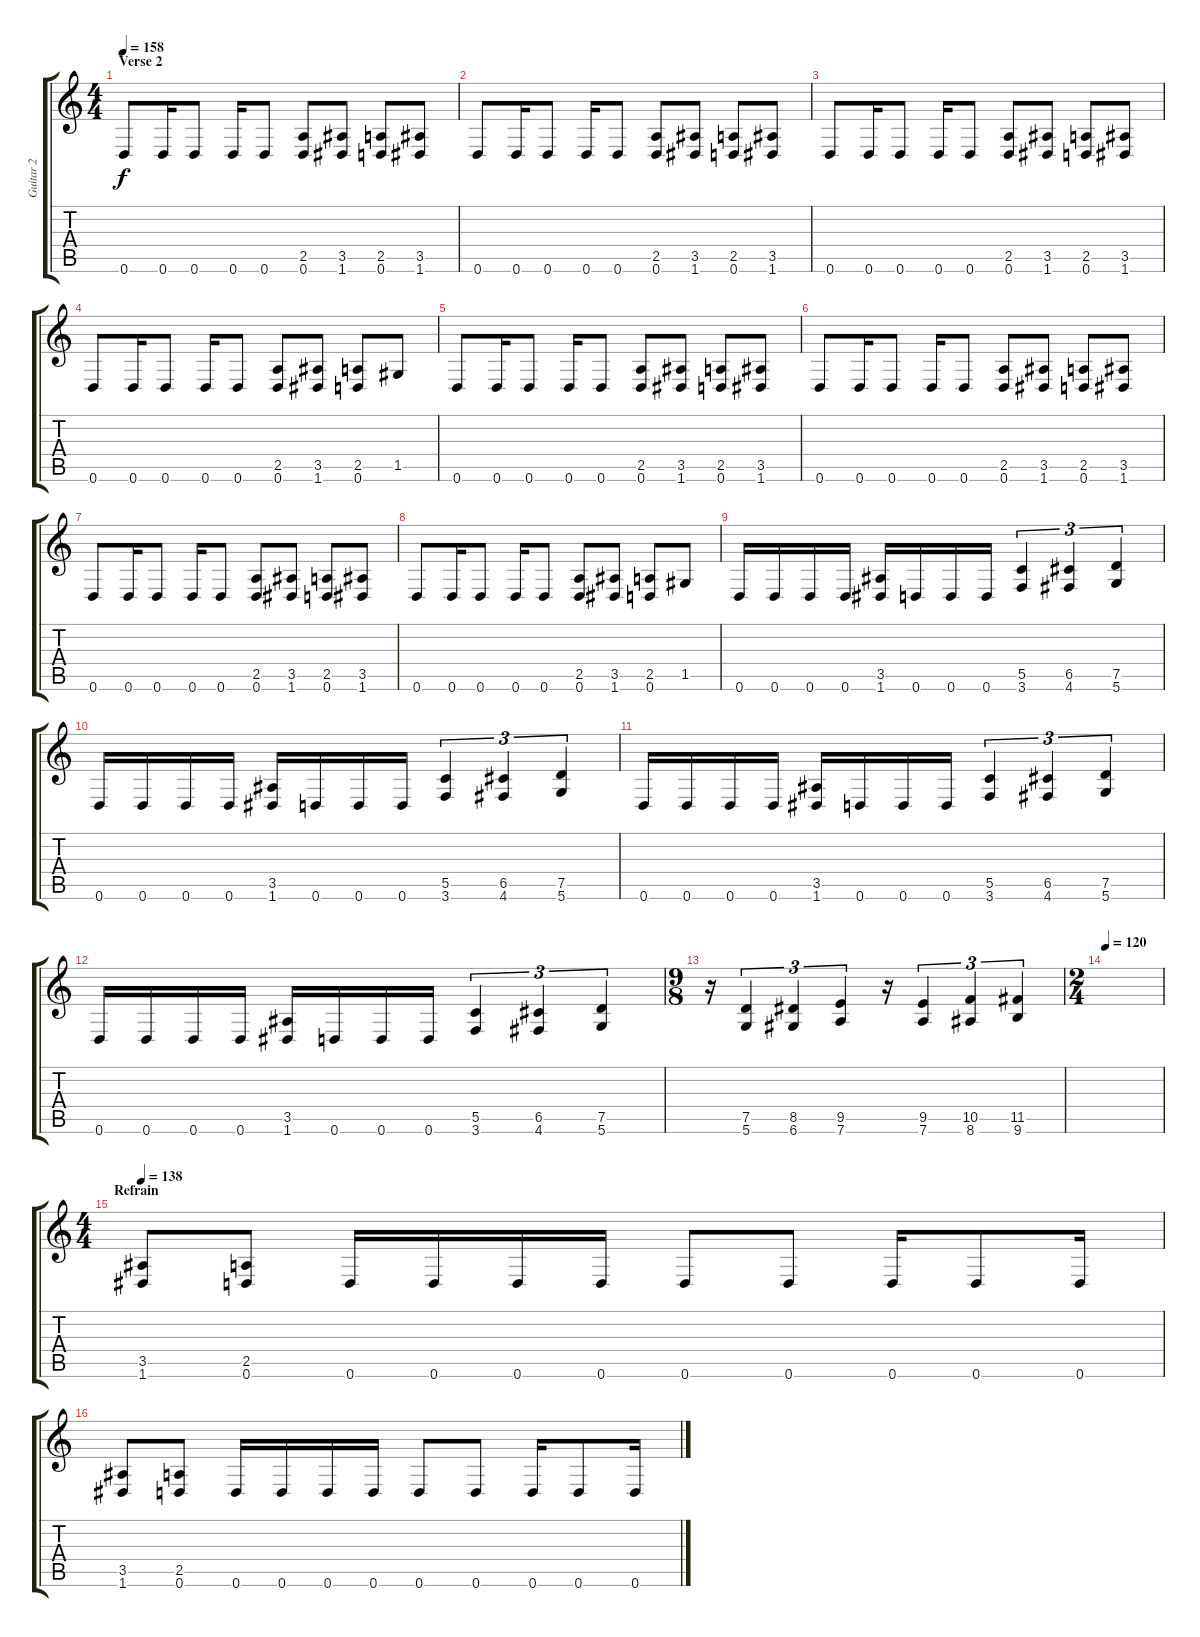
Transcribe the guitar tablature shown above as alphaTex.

\track ("Guitar 2" "Guitar 2") {instrument distortionguitar}
\staff {score tabs}
\tuning (D4 A3 F3 C3 G2 D2) {hide}
\ts (4 4)
\section ("" "Verse 2")
\tempo 158
\clef g2
\ks c
0.6.8{dy f instrument distortionguitar} 0.6.16 0.6.8 0.6.16 0.6.8 (2.5 0.6).8 (3.5 1.6).8 (2.5 0.6).8 (3.5 1.6).8 |
0.6.8 0.6.16 0.6.8 0.6.16 0.6.8 (2.5 0.6).8 (3.5 1.6).8 (2.5 0.6).8 (3.5 1.6).8 |
0.6.8 0.6.16 0.6.8 0.6.16 0.6.8 (2.5 0.6).8 (3.5 1.6).8 (2.5 0.6).8 (3.5 1.6).8 |
0.6.8 0.6.16 0.6.8 0.6.16 0.6.8 (2.5 0.6).8 (3.5 1.6).8 (2.5 0.6).8 1.5.8 |
0.6.8 0.6.16 0.6.8 0.6.16 0.6.8 (2.5 0.6).8 (3.5 1.6).8 (2.5 0.6).8 (3.5 1.6).8 |
0.6.8 0.6.16 0.6.8 0.6.16 0.6.8 (2.5 0.6).8 (3.5 1.6).8 (2.5 0.6).8 (3.5 1.6).8 |
0.6.8 0.6.16 0.6.8 0.6.16 0.6.8 (2.5 0.6).8 (3.5 1.6).8 (2.5 0.6).8 (3.5 1.6).8 |
0.6.8 0.6.16 0.6.8 0.6.16 0.6.8 (2.5 0.6).8 (3.5 1.6).8 (2.5 0.6).8 1.5.8 |
0.6.16 0.6.16 0.6.16 0.6.16 (3.5 1.6).16 0.6.16 0.6.16 0.6.16 (5.5 3.6).4{tu (3 2)} (6.5 4.6).4{tu (3 2)} (7.5 5.6).4{tu (3 2)} |
0.6.16 0.6.16 0.6.16 0.6.16 (3.5 1.6).16 0.6.16 0.6.16 0.6.16 (5.5 3.6).4{tu (3 2)} (6.5 4.6).4{tu (3 2)} (7.5 5.6).4{tu (3 2)} |
0.6.16 0.6.16 0.6.16 0.6.16 (3.5 1.6).16 0.6.16 0.6.16 0.6.16 (5.5 3.6).4{tu (3 2)} (6.5 4.6).4{tu (3 2)} (7.5 5.6).4{tu (3 2)} |
0.6.16 0.6.16 0.6.16 0.6.16 (3.5 1.6).16 0.6.16 0.6.16 0.6.16 (5.5 3.6).4{tu (3 2)} (6.5 4.6).4{tu (3 2)} (7.5 5.6).4{tu (3 2)} |
\ts (9 8)
r.16 (7.5 5.6).4{tu (3 2)} (8.5 6.6).4{tu (3 2)} (9.5 7.6).4{tu (3 2)} r.16 (9.5 7.6).4{tu (3 2)} (10.5 8.6).4{tu (3 2)} (11.5 9.6).4{tu (3 2)} |
\ts (2 4)
\tempo 120
|
\ts (4 4)
\section ("" "Refrain")
\tempo 138
(3.5 1.6).8 (2.5 0.6).8 0.6.16 0.6.16 0.6.16 0.6.16 0.6.8 0.6.8 0.6.16 0.6.8 0.6.16 |
(3.5 1.6).8 (2.5 0.6).8 0.6.16 0.6.16 0.6.16 0.6.16 0.6.8 0.6.8 0.6.16 0.6.8 0.6.16
